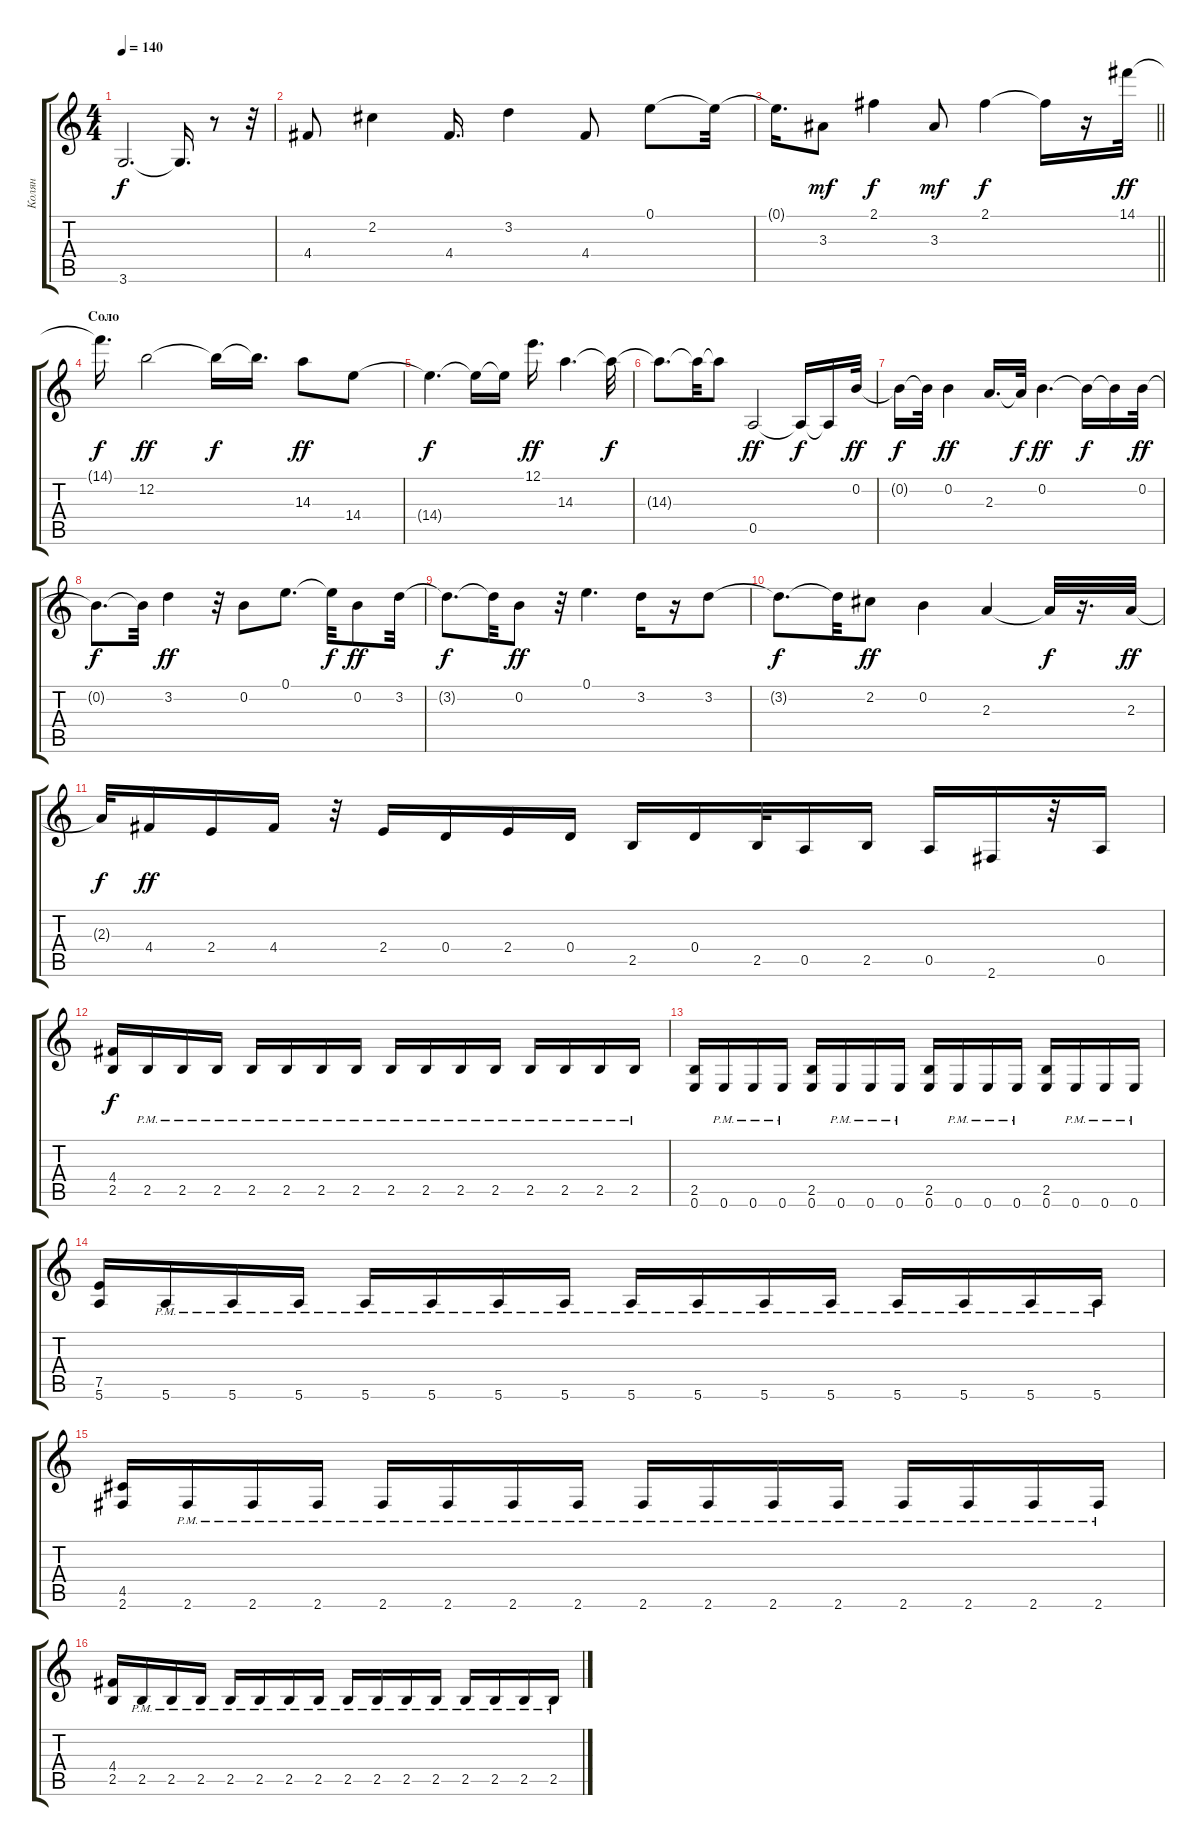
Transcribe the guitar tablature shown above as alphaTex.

\track ("Колян" "Колян") {instrument distortionguitar}
\staff {score tabs}
\tuning (E4 B3 G3 D3 A2 E2) {hide}
\ts (4 4)
\tempo 140
\clef g2
\ks c
3.6{t}.2{d dy f} 3.6{t}.16{d} r.8 r.32 |
4.4.8 2.2.4 4.4.16{d} 3.2.4 4.4.8 0.1.8 0.1{t}.32 |
\barLineRight lightlight
0.1{t}.16{d} 3.3.8{dy mf} 2.1.4{dy f} 3.3.8{dy mf} 2.1.4{dy f} 2.1{t}.16 r.16 14.1.32{dy ff} |
\section ("" "Соло")
14.1{t}.16{d dy f} 12.2.2{dy ff} 12.2{t}.16{dy f} 12.2{t}.16{d} 14.3.8{dy ff} 14.4.8 |
14.4{t}.4{d dy f} 14.4{t}.16 14.4{t}.16 12.1.16{d dy ff} 14.3.4{d} 14.3{t}.32{dy f} |
14.3{t}.8{d} 14.3{t}.32 14.3{t}.8 0.5.2{dy ff} 0.5{t}.16{dy f} 0.5{t}.16 0.2.32{dy ff} |
0.2{t}.16{dy f} 0.2{t}.32 0.2.4{dy ff} 2.3.16{d} 2.3{t}.32{dy f} 0.2.4{d dy ff} 0.2{t}.16{dy f} 0.2{t}.16 0.2.32{dy ff} |
0.2{t}.8{d dy f} 0.2{t}.32 3.2.4{dy ff} r.32 0.2.8 0.1.8{d} 0.1{t}.32{dy f} 0.2.8{dy ff} 3.2.32 |
3.2{t}.8{d dy f} 3.2{t}.32 0.2.8{dy ff} r.32 0.1.4{d} 3.2.16 r.16 3.2.8 |
3.2{t}.8{d dy f} 3.2{t}.32 2.2.8{dy ff} 0.2.4 2.3.4 2.3{t}.32{dy f} r.16{d} 2.3.32{dy ff} |
2.3{t}.32{dy f} 4.4.16{dy ff} 2.4.16 4.4.16 r.32 2.4.16 0.4.16 2.4.16 0.4.16 2.5.16 0.4.16 2.5.32 0.5.16 2.5.16 0.5.16 2.6.16 r.32 0.5.16 |
(4.4 2.5).16{dy f} 2.5{pm}.16 2.5{pm}.16 2.5{pm}.16 2.5{pm}.16 2.5{pm}.16 2.5{pm}.16 2.5{pm}.16 2.5{pm}.16 2.5{pm}.16 2.5{pm}.16 2.5{pm}.16 2.5{pm}.16 2.5{pm}.16 2.5{pm}.16 2.5{pm}.16 |
(2.5 0.6).16 0.6{pm}.16 0.6{pm}.16 0.6{pm}.16 (2.5 0.6).16 0.6{pm}.16 0.6{pm}.16 0.6{pm}.16 (2.5 0.6).16 0.6{pm}.16 0.6{pm}.16 0.6{pm}.16 (2.5 0.6).16 0.6{pm}.16 0.6{pm}.16 0.6{pm}.16 |
(7.5 5.6).16 5.6{pm}.16 5.6{pm}.16 5.6{pm}.16 5.6{pm}.16 5.6{pm}.16 5.6{pm}.16 5.6{pm}.16 5.6{pm}.16 5.6{pm}.16 5.6{pm}.16 5.6{pm}.16 5.6{pm}.16 5.6{pm}.16 5.6{pm}.16 5.6{pm}.16 |
(4.5 2.6).16 2.6{pm}.16 2.6{pm}.16 2.6{pm}.16 2.6{pm}.16 2.6{pm}.16 2.6{pm}.16 2.6{pm}.16 2.6{pm}.16 2.6{pm}.16 2.6{pm}.16 2.6{pm}.16 2.6{pm}.16 2.6{pm}.16 2.6{pm}.16 2.6{pm}.16 |
(4.4 2.5).16 2.5{pm}.16 2.5{pm}.16 2.5{pm}.16 2.5{pm}.16 2.5{pm}.16 2.5{pm}.16 2.5{pm}.16 2.5{pm}.16 2.5{pm}.16 2.5{pm}.16 2.5{pm}.16 2.5{pm}.16 2.5{pm}.16 2.5{pm}.16 2.5{pm}.16
